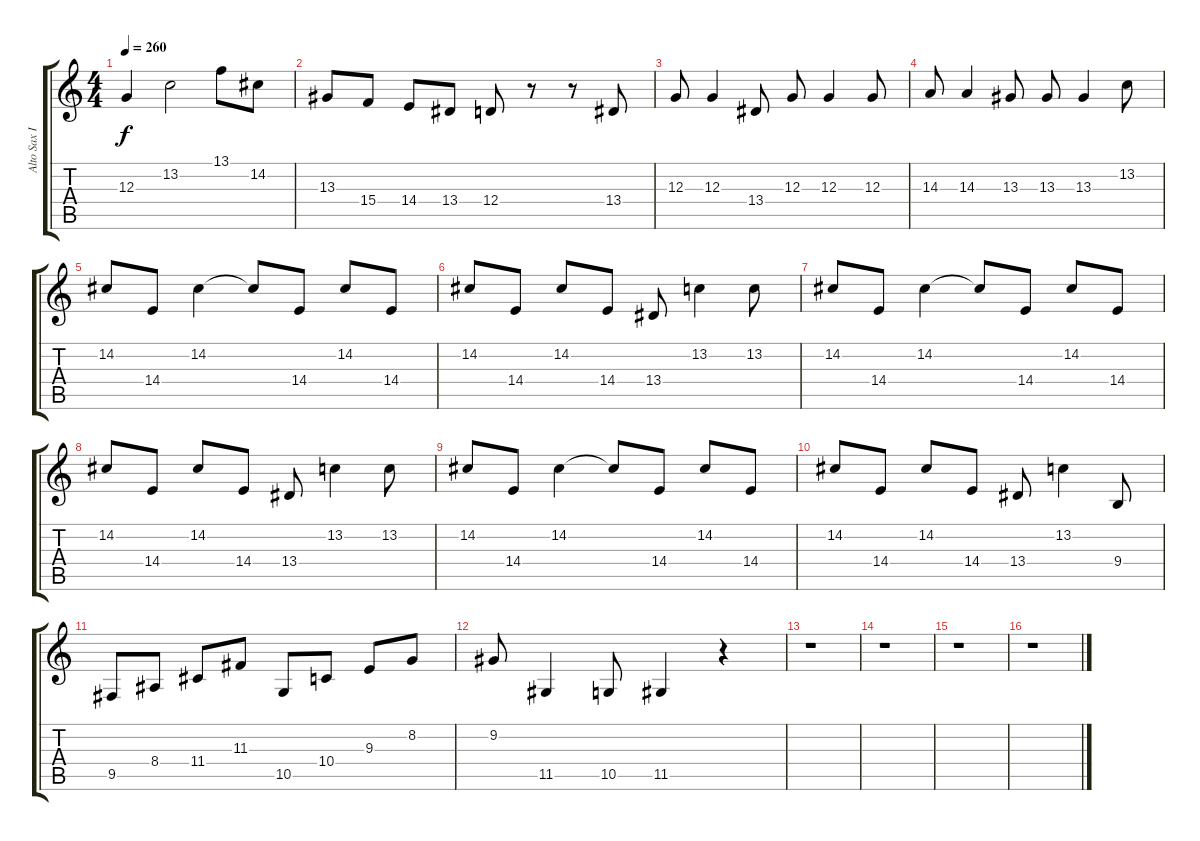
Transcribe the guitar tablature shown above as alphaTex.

\track ("Alto Sax I" "Alto Sax I") {instrument altosax}
\staff {score tabs}
\tuning (E4 B3 G3 D3 A2 E2) {hide}
\ts (4 4)
\tempo 260
\clef g2
\ks c
12.3.4{dy f} 13.2.2 13.1.8 14.2.8 |
13.3.8 15.4.8 14.4.8 13.4.8 12.4.8 r.8 r.8 13.4.8 |
12.3.8 12.3.4 13.4.8 12.3.8 12.3.4 12.3.8 |
14.3.8 14.3.4 13.3.8 13.3.8 13.3.4 13.2.8 |
14.2.8 14.4.8 14.2.4 14.2{t}.8 14.4.8 14.2.8 14.4.8 |
14.2.8 14.4.8 14.2.8 14.4.8 13.4.8 13.2.4 13.2.8 |
14.2.8 14.4.8 14.2.4 14.2{t}.8 14.4.8 14.2.8 14.4.8 |
14.2.8 14.4.8 14.2.8 14.4.8 13.4.8 13.2.4 13.2.8 |
14.2.8 14.4.8 14.2.4 14.2{t}.8 14.4.8 14.2.8 14.4.8 |
14.2.8 14.4.8 14.2.8 14.4.8 13.4.8 13.2.4 9.4.8 |
9.5.8 8.4.8 11.4.8 11.3.8 10.5.8 10.4.8 9.3.8 8.2.8 |
9.2.8 11.5.4 10.5.8 11.5.4 r.4 |
r.1 |
r.1 |
r.1 |
r.1
